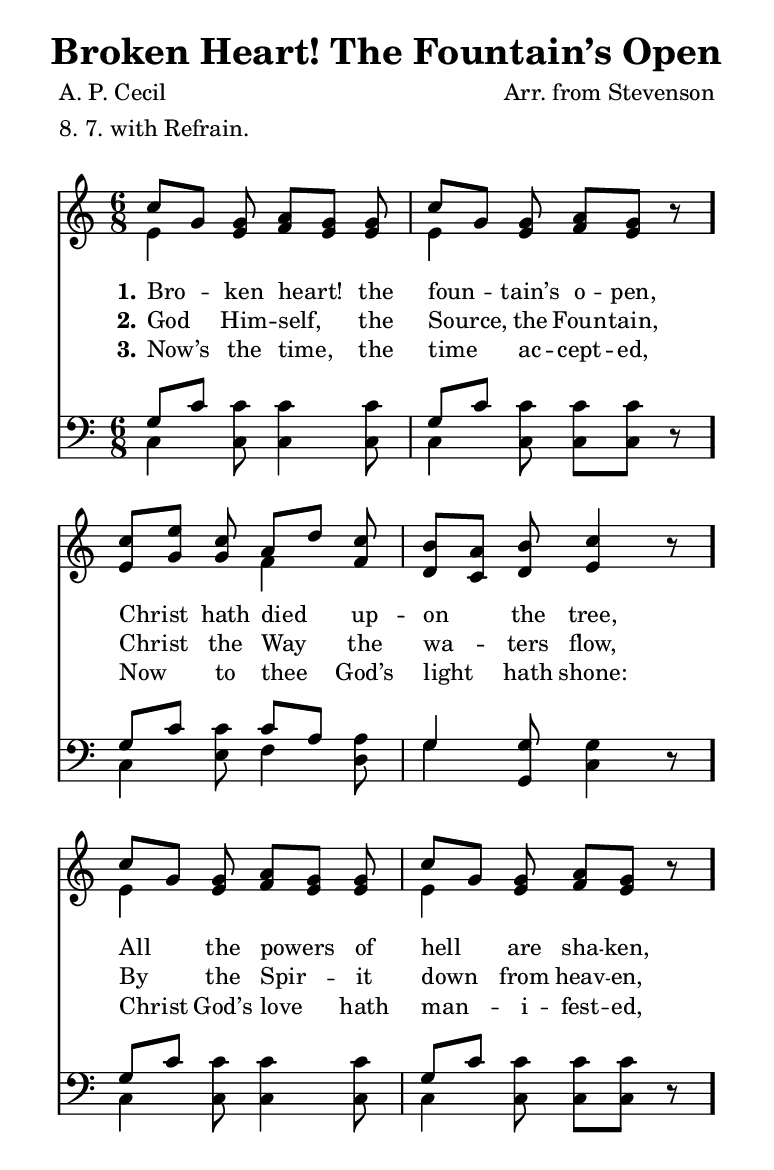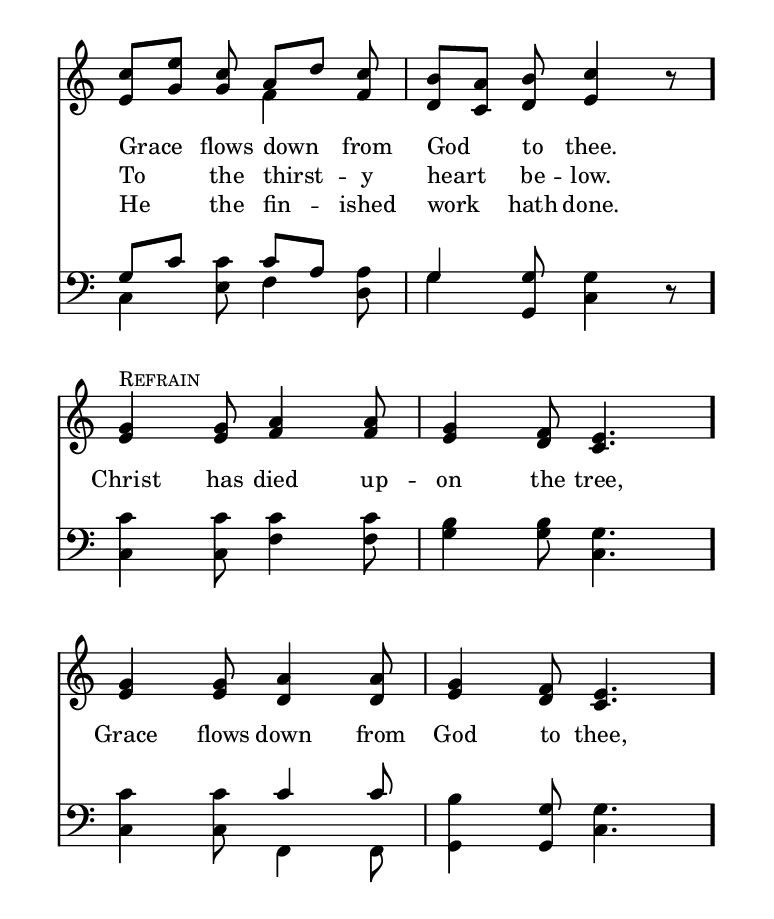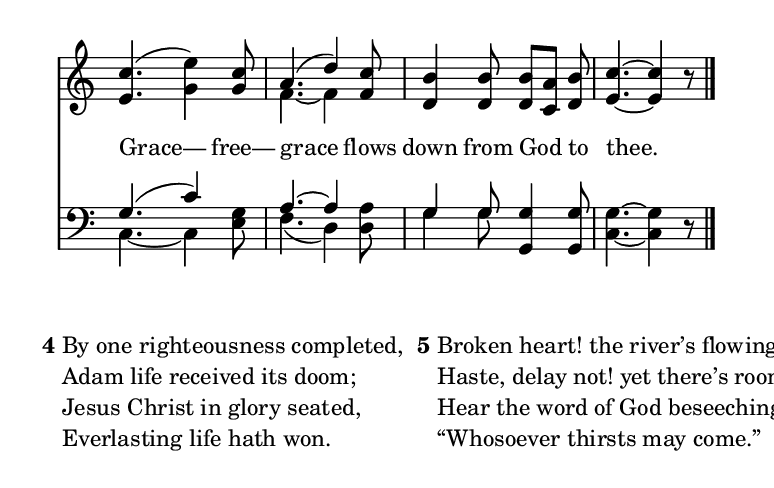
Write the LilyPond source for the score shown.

\include "common/global.ily"
\paper {
  \include "common/paper.ily"
  ragged-bottom = ##t
  ragged-last-bottom = ##t
  %systems-per-page = ##f
  page-count = #(cond (is-eogsized 1) (#t #f))
}

\header{
  hymnnumber = "63"
  title = "Broken Heart! The Fountain’s Open"
  tunename = ""
  meter = "8. 7. with Refrain."
  poet = "A. P. Cecil"
  composer = "Arr. from Stevenson"
  %copyright = ""
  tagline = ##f
}

% for fermata in MIDI
ta = { \tempo 4=76 }
tb = { \tempo 4=38 }

patternAA = { c8[ c8] c8 c8[ c8] c8 | c8[ c8] c8 c8 c8 c8 }
patternAB = { c8[ c8] c8 c4      c8 | c8[ c8] c8 c8 c8 c8 }
patternAC = { c4      c8 c8[ c8] c8 | c4      c8 c8 c8 c8 }
patternAD = { c4      c8 c4      c8 | c4      c8 c8 c8 c8 }

patternBA = { c8[ c8] c8 c8[ c8] c8 | c8[ c8] c8 c4    c8 }
patternBB = { c8[ c8] c8 c8[ c8] c8 | c4      c8 c4    c8 }
patternBC = { c8[ c8] c8 c4      c8 | c8[ c8] c8 c4    c8 }
patternBD = { c4      c8 c4      c8 | c4      c8 c4    c8 }

patternCA = { c4 c8 c4 c8 | c4 c8 c4. }

patternDA = { c4. c4 c8 | c4. c4 c8 | c4 c8 c8[ c8] c8 | c4. ~ c4 c8 }
patternDB = { c4. c4 c8 | c4. c4 c8 | c4 c8 c4      c8 | c4. ~ c4 c8 }

global = {
  \include "common/overrides.ily"
  \override Staff.TimeSignature.style = #'numbered
  \time 6/8
  \override Score.MetronomeMark.transparent = ##t % hide all fermata changes too
  \ta
  \key c \major
  %\partial 4
  \autoBeamOff
}

notesSoprano = {
\global
\relative c'' {

  \changePitch \patternAA { c g g a g g | c g g a g r }
  \changePitch \patternBA { c e c a d c | b a b c r }
  \changePitch \patternAA { c g g a g g | c g g a g r }
  \changePitch \patternBA { c e c a d c | b a b c r }

  << s^\markup { \small \caps "Refrain" }
  \changePitch \patternCA { g g a a | g f e } >>
  \changePitch \patternCA { g g a a | g f e }
  \changePitch \patternDA { c'( e) c | a( d) c | b b b a b | c c r }

  \bar "|."

}
}

notesAlto = {
\global
\relative e' {

  \changePitch \patternAC { e e f e e | e e f e r }
  \changePitch \patternBC { e g g f f | d c d e r }
  \changePitch \patternAC { e e f e e | e e f e r }
  \changePitch \patternBC { e g g f f | d c d e r }

  \changePitch \patternCA { e e f f | e d c }
  \changePitch \patternCA { e e d d | e d c }
  \changePitch \patternDA { e( g) g | f ~ f f | d d d c d | e e r }

}
}

notesTenor = {
\global
\relative a {

  \changePitch \patternAB { g c c c c | g c c c c r }
  \changePitch \patternBB { g c c c a a | g g g r }
  \changePitch \patternAB { g c c c c | g c c c c r }
  \changePitch \patternBB { g c c c a a | g g g r }

  \changePitch \patternCA { c c c c | b b g }
  \changePitch \patternCA { c c c c | b g g }
  \changePitch \patternDB { g( c) g | a ~ a a | g g g g | g g r }

}
}

notesBass = {
\global
\relative f {

  \changePitch \patternAD { c c c c | c c c c r }
  \changePitch \patternBD { c e f d | g g, c r }
  \changePitch \patternAD { c c c c | c c c c r }
  \changePitch \patternBD { c e f d | g g, c r }

  \changePitch \patternCA { c c f f | g g c, }
  \changePitch \patternCA { c c f, f | g g c }
  \changePitch \patternDB { c ~ c e | f( d) d | g g g, g | c c r }

}
}

Refrain = \lyricmode {

Christ has died up -- on the tree, \bar "."
Grace flows down from God to thee, \bar "." \break
Grace— free— grace flows down from God to thee. \bar "."

}

wordsA = \lyricmode {
\set stanza = "1."

Bro -- ken heart! the foun -- tain’s o -- pen, \bar "."
Christ hath died up -- on the tree, \bar "." \break
All the powers of hell are sha -- ken, \bar "."
Grace flows down from God to thee. \bar "." \break

}

wordsB = \lyricmode {
\set stanza = "2."

God Him -- self, the Source, the Foun -- tain,
Christ the Way the wa -- ters flow,
By the Spir -- it down from heav -- en,
To the thirst -- y heart be -- low.

\Refrain

}

wordsC = \lyricmode {
\set stanza = "3."

Now’s the time, the time ac -- cept -- ed,
Now to thee God’s light hath shone:
Christ God’s love hath man -- i -- fest -- ed,
He the fin -- ished work hath done.

}

wordsD = \markuplist {

\line { By one righteousness completed, }
\line { Adam life received its doom; }
\line { Jesus Christ in glory seated, }
\line { Everlasting life hath won. }

}

wordsE = \markuplist {

\line { Broken heart! the river’s flowing, }
\line { Haste, delay not! yet there’s room; }
\line { Hear the word of God beseeching, }
\line { “Whosoever thirsts may come.” }

}

\score {
  \context ChoirStaff <<
    \context Staff = upper <<
      \set ChoirStaff.systemStartDelimiter = #'SystemStartBar
      \partcombine #'(2 . 9) \notesSoprano \notesAlto
      \context NullVoice = sopranos { \voiceOne << \notesSoprano >> }
      \context NullVoice = altos { \voiceTwo << \notesAlto >> }
      \context Lyrics = one   \lyricsto sopranos \wordsA
      \context Lyrics = two   \lyricsto sopranos \wordsB
      \context Lyrics = three \lyricsto sopranos \wordsC
    >>
    \context Staff = men <<
      \clef bass
      \partcombine #'(2 . 9) \notesTenor \notesBass
      \context NullVoice = tenors { \voiceOne << \notesTenor >> }
      \context NullVoice = basses { \voiceTwo << \notesBass >> }
    >>
  >>
  \layout {
    \include "common/layout.ily"
  }
  \midi{
    \include "common/midi.ily"
  }
}

\noPageBreak

\markup { \fill-line { %\column {
  \hspace #0.1
	\line{ \bold 4 \column { \wordsD } } %\combine \null \vspace #0.4
  \hspace #0.1
  \line{ \bold 5 \column { \wordsE } } %\combine \null \vspace #0.4
  \hspace #0.1
} } %}

\version "2.19.49"  % necessary for upgrading to future LilyPond versions.

% vi:set et ts=2 sw=2 ai nocindent syntax=lilypond:
